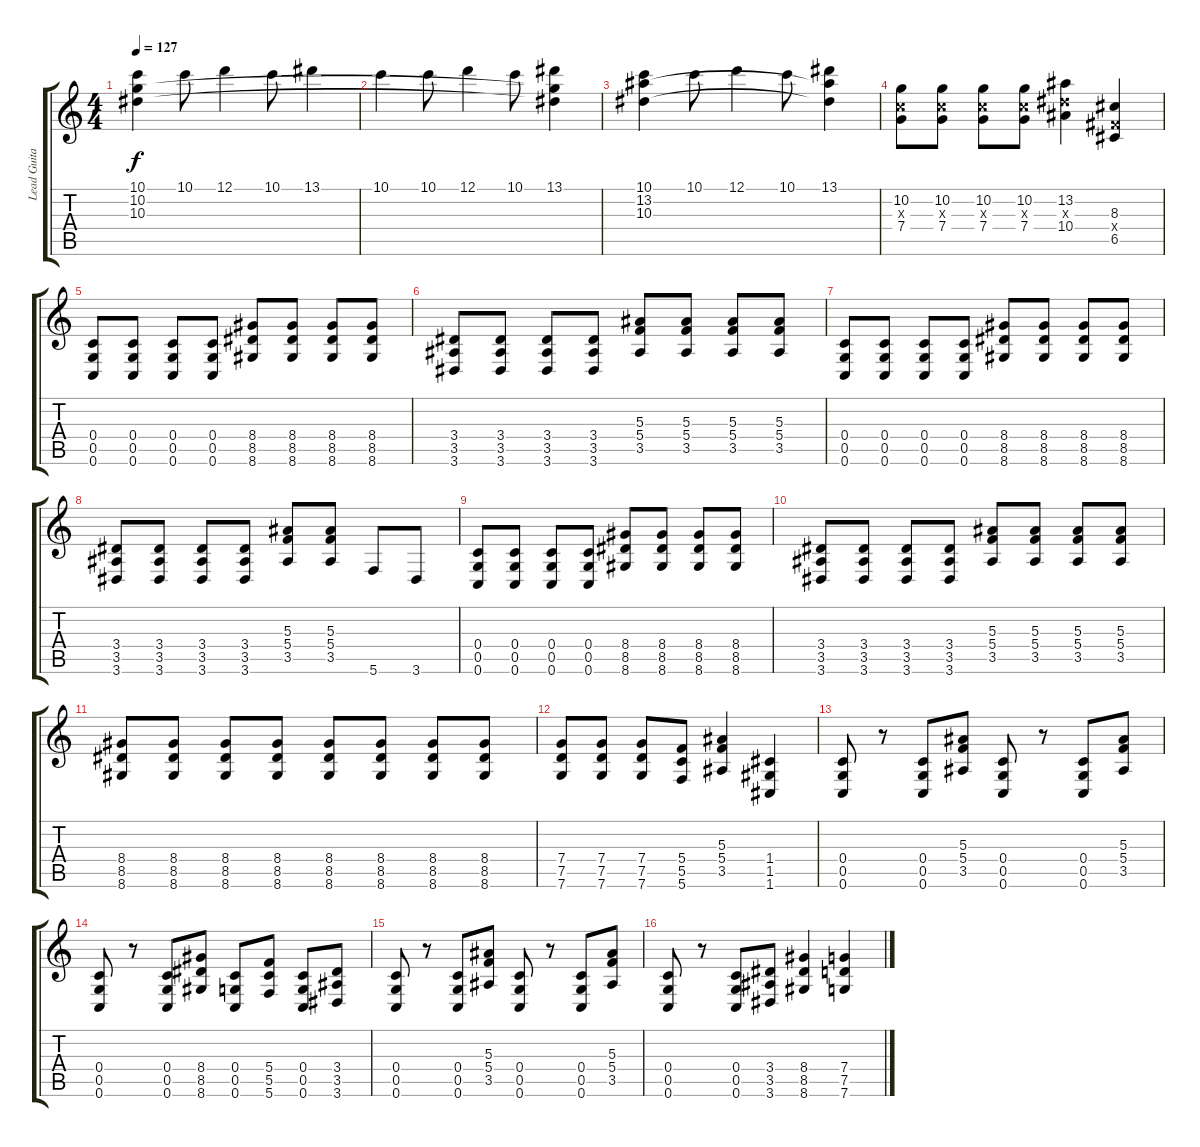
\track ("Lead Guitar" "Lead Guita") {instrument distortionguitar}
\staff {score tabs}
\tuning (D4 A3 F3 C3 G2 C2) {hide}
\ts (4 4)
\tempo 127
\clef g2
\ks c
(10.1 10.2 10.3).4{dy f} 10.1.8 12.1.4 10.1.8 13.1.4 |
10.1.4 10.1.8 12.1.4 10.1.8 (13.1 10.2{t} 10.3{t}).4 |
(10.1 13.2 10.3).4 10.1.8 12.1.4 10.1.8 (13.1 13.2{t} 10.3{t}).4 |
(10.2 7.3{x} 7.4).8 (10.2 7.3{x} 7.4).8 (10.2 7.3{x} 7.4).8 (10.2 7.3{x} 7.4).8 (13.2 10.3{x} 10.4).4 (8.3 6.4{x} 6.5).4 |
(0.4 0.5 0.6).8 (0.4 0.5 0.6).8 (0.4 0.5 0.6).8 (0.4 0.5 0.6).8 (8.4 8.5 8.6).8 (8.4 8.5 8.6).8 (8.4 8.5 8.6).8 (8.4 8.5 8.6).8 |
(3.4 3.5 3.6).8 (3.4 3.5 3.6).8 (3.4 3.5 3.6).8 (3.4 3.5 3.6).8 (5.3 5.4 3.5).8 (5.3 5.4 3.5).8 (5.3 5.4 3.5).8 (5.3 5.4 3.5).8 |
(0.4 0.5 0.6).8 (0.4 0.5 0.6).8 (0.4 0.5 0.6).8 (0.4 0.5 0.6).8 (8.4 8.5 8.6).8 (8.4 8.5 8.6).8 (8.4 8.5 8.6).8 (8.4 8.5 8.6).8 |
(3.4 3.5 3.6).8 (3.4 3.5 3.6).8 (3.4 3.5 3.6).8 (3.4 3.5 3.6).8 (5.3 5.4 3.5).8 (5.3 5.4 3.5).8 5.6.8 3.6.8 |
(0.4 0.5 0.6).8 (0.4 0.5 0.6).8 (0.4 0.5 0.6).8 (0.4 0.5 0.6).8 (8.4 8.5 8.6).8 (8.4 8.5 8.6).8 (8.4 8.5 8.6).8 (8.4 8.5 8.6).8 |
(3.4 3.5 3.6).8 (3.4 3.5 3.6).8 (3.4 3.5 3.6).8 (3.4 3.5 3.6).8 (5.3 5.4 3.5).8 (5.3 5.4 3.5).8 (5.3 5.4 3.5).8 (5.3 5.4 3.5).8 |
(8.4 8.5 8.6).8 (8.4 8.5 8.6).8 (8.4 8.5 8.6).8 (8.4 8.5 8.6).8 (8.4 8.5 8.6).8 (8.4 8.5 8.6).8 (8.4 8.5 8.6).8 (8.4 8.5 8.6).8 |
(7.4 7.5 7.6).8 (7.4 7.5 7.6).8 (7.4 7.5 7.6).8 (5.4 5.5 5.6).8 (5.3 5.4 3.5).4 (1.4 1.5 1.6).4 |
(0.4 0.5 0.6).8 r.8 (0.4 0.5 0.6).8 (5.3 5.4 3.5).8 (0.4 0.5 0.6).8 r.8 (0.4 0.5 0.6).8 (5.3 5.4 3.5).8 |
(0.4 0.5 0.6).8 r.8 (0.4 0.5 0.6).8 (8.4 8.5 8.6).8 (0.4 0.5 0.6).8 (5.4 5.5 5.6).8 (0.4 0.5 0.6).8 (3.4 3.5 3.6).8 |
(0.4 0.5 0.6).8 r.8 (0.4 0.5 0.6).8 (5.3 5.4 3.5).8 (0.4 0.5 0.6).8 r.8 (0.4 0.5 0.6).8 (5.3 5.4 3.5).8 |
(0.4 0.5 0.6).8 r.8 (0.4 0.5 0.6).8 (3.4 3.5 3.6).8 (8.4 8.5 8.6).4 (7.4 7.5 7.6).4
